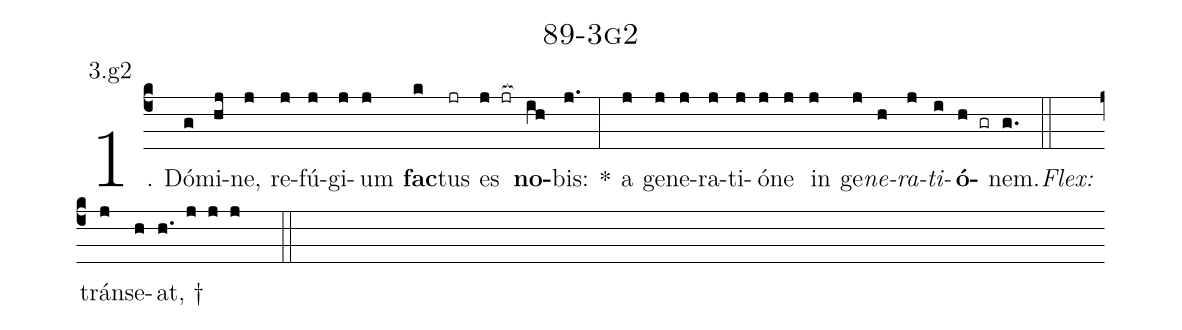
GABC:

name: 89-3g2;
annotation: 3.g2;
%%
(c4)1. Dó(g)mi(hj)ne,(j) re(j)fú(j)gi(j)um(j) <b>fac</b>(k)tus(jr) es(j jr[ocb:1{]) <b>no</b>(ih[ocb:0}])bis:(j.) *(:) a(j) ge(j)ne(j)ra(j)ti(j)ó(j)ne(j) in(j) ge(j)<i>ne</i>(h)<i>ra</i>(j)<i>ti</i>(i)<b>ó</b>(h gr)nem.(g.) (::)
<i>Flex:</i>()  tráns(j)e(h)at, †(h. j j j  ::)
